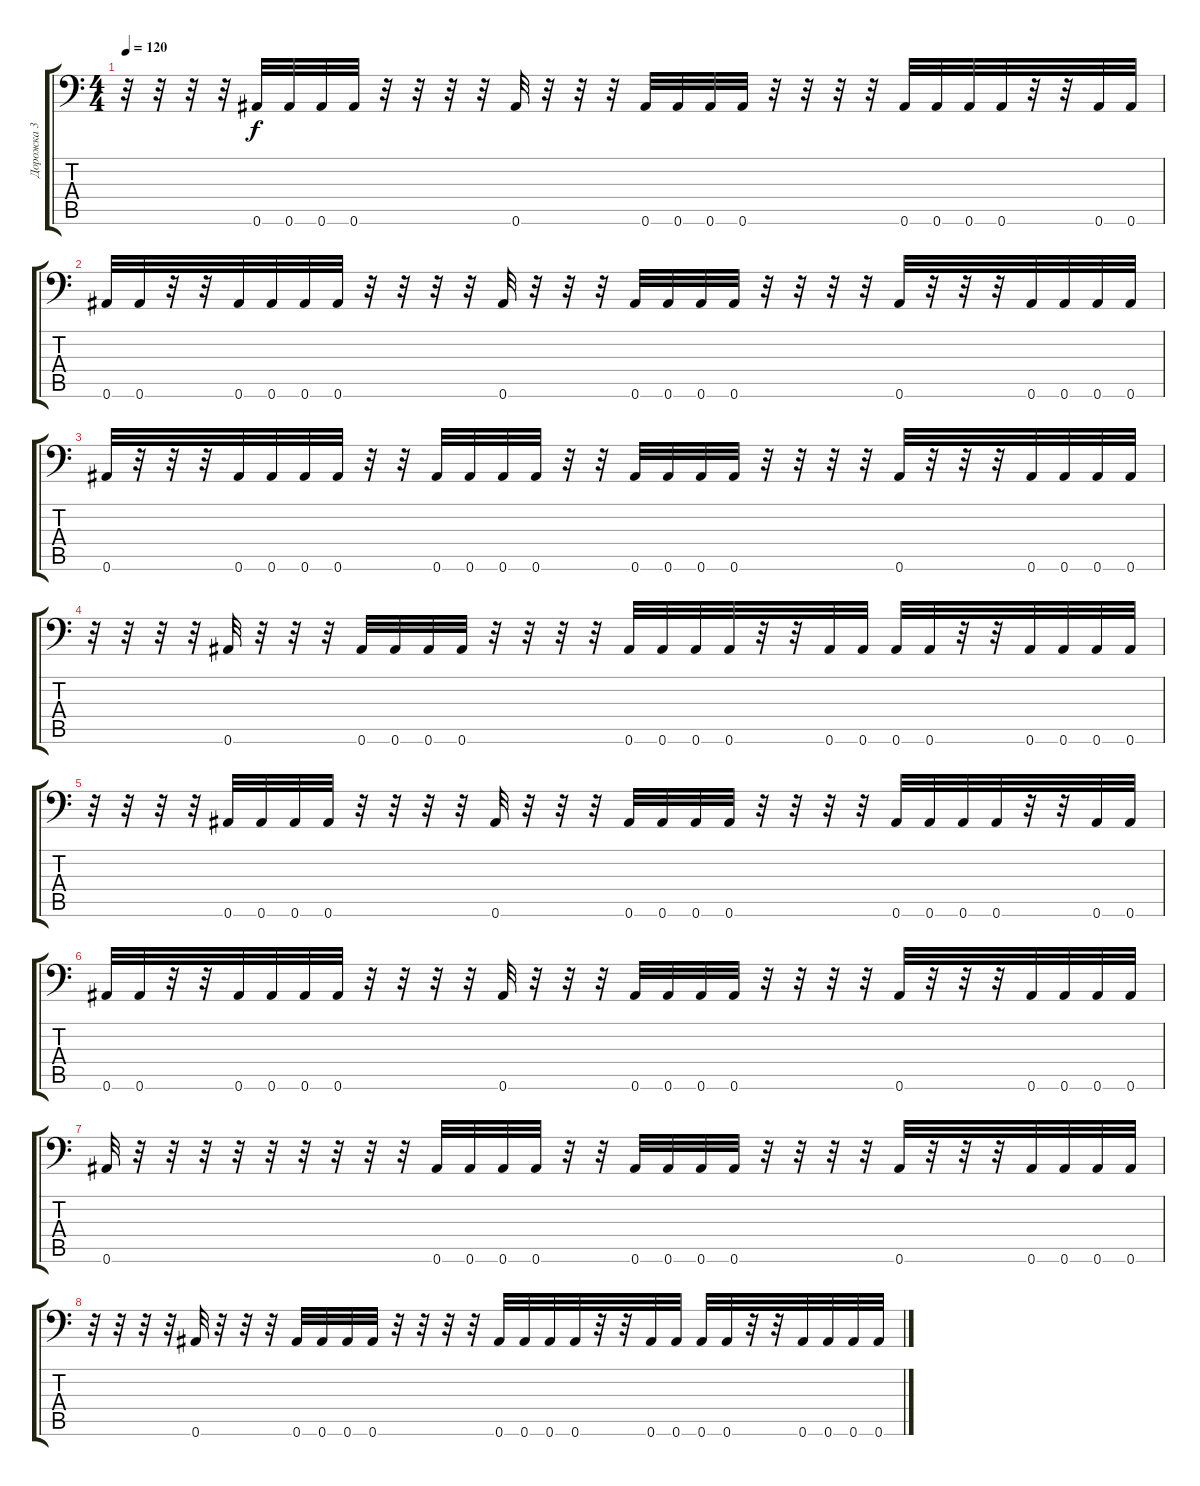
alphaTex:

\track ("Дорожка 3" "Дорожка 3") {instrument distortionguitar}
\staff {score tabs}
\tuning (C4 G3 Eb3 Bb2 F2 Bb1) {hide}
\ts (4 4)
\tempo 120
\clef f4
\ks c
r.32{dy f} r.32 r.32 r.32 0.6.32 0.6.32 0.6.32 0.6.32 r.32 r.32 r.32 r.32 0.6.32 r.32 r.32 r.32 0.6.32 0.6.32 0.6.32 0.6.32 r.32 r.32 r.32 r.32 0.6.32 0.6.32 0.6.32 0.6.32 r.32 r.32 0.6.32 0.6.32 |
0.6.32 0.6.32 r.32 r.32 0.6.32 0.6.32 0.6.32 0.6.32 r.32 r.32 r.32 r.32 0.6.32 r.32 r.32 r.32 0.6.32 0.6.32 0.6.32 0.6.32 r.32 r.32 r.32 r.32 0.6.32 r.32 r.32 r.32 0.6.32 0.6.32 0.6.32 0.6.32 |
0.6.32 r.32 r.32 r.32 0.6.32 0.6.32 0.6.32 0.6.32 r.32 r.32 0.6.32 0.6.32 0.6.32 0.6.32 r.32 r.32 0.6.32 0.6.32 0.6.32 0.6.32 r.32 r.32 r.32 r.32 0.6.32 r.32 r.32 r.32 0.6.32 0.6.32 0.6.32 0.6.32 |
r.32 r.32 r.32 r.32 0.6.32 r.32 r.32 r.32 0.6.32 0.6.32 0.6.32 0.6.32 r.32 r.32 r.32 r.32 0.6.32 0.6.32 0.6.32 0.6.32 r.32 r.32 0.6.32 0.6.32 0.6.32 0.6.32 r.32 r.32 0.6.32 0.6.32 0.6.32 0.6.32 |
r.32 r.32 r.32 r.32 0.6.32 0.6.32 0.6.32 0.6.32 r.32 r.32 r.32 r.32 0.6.32 r.32 r.32 r.32 0.6.32 0.6.32 0.6.32 0.6.32 r.32 r.32 r.32 r.32 0.6.32 0.6.32 0.6.32 0.6.32 r.32 r.32 0.6.32 0.6.32 |
0.6.32 0.6.32 r.32 r.32 0.6.32 0.6.32 0.6.32 0.6.32 r.32 r.32 r.32 r.32 0.6.32 r.32 r.32 r.32 0.6.32 0.6.32 0.6.32 0.6.32 r.32 r.32 r.32 r.32 0.6.32 r.32 r.32 r.32 0.6.32 0.6.32 0.6.32 0.6.32 |
0.6.32 r.32 r.32 r.32 r.32 r.32 r.32 r.32 r.32 r.32 0.6.32 0.6.32 0.6.32 0.6.32 r.32 r.32 0.6.32 0.6.32 0.6.32 0.6.32 r.32 r.32 r.32 r.32 0.6.32 r.32 r.32 r.32 0.6.32 0.6.32 0.6.32 0.6.32 |
r.32 r.32 r.32 r.32 0.6.32 r.32 r.32 r.32 0.6.32 0.6.32 0.6.32 0.6.32 r.32 r.32 r.32 r.32 0.6.32 0.6.32 0.6.32 0.6.32 r.32 r.32 0.6.32 0.6.32 0.6.32 0.6.32 r.32 r.32 0.6.32 0.6.32 0.6.32 0.6.32
